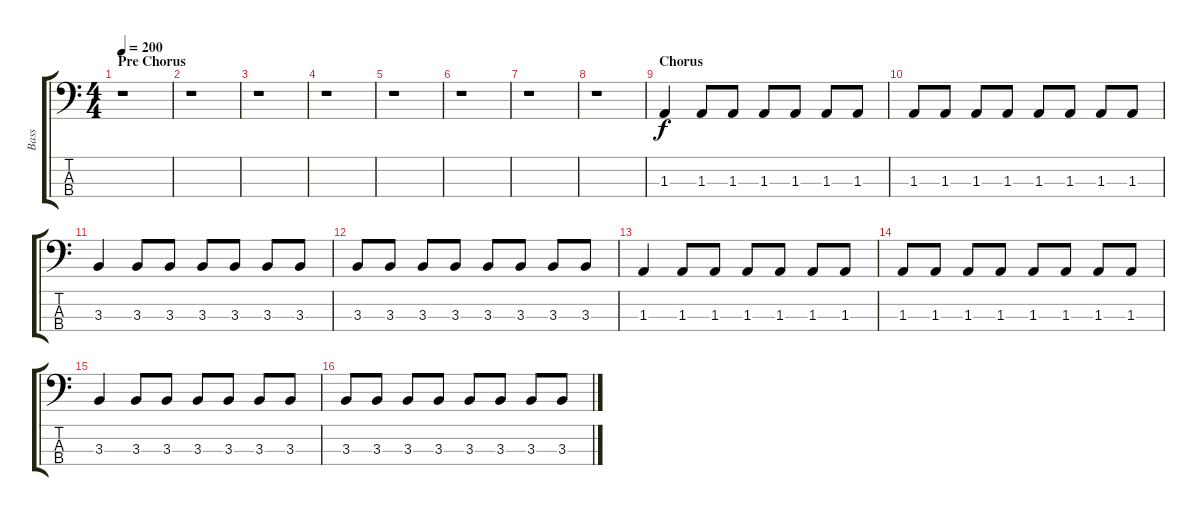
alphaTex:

\track ("Bass" "Bass") {instrument electricbasspick}
\staff {score tabs}
\tuning (Gb2 Db2 Ab1 Db1) {hide}
\ts (4 4)
\section ("" "Pre Chorus")
\tempo 200
\clef f4
\ks c
r.1{dy f} |
r.1 |
r.1 |
r.1 |
r.1 |
r.1 |
r.1 |
r.1 |
\section ("" "Chorus")
1.3.4 1.3.8 1.3.8 1.3.8 1.3.8 1.3.8 1.3.8 |
1.3.8 1.3.8 1.3.8 1.3.8 1.3.8 1.3.8 1.3.8 1.3.8 |
3.3.4 3.3.8 3.3.8 3.3.8 3.3.8 3.3.8 3.3.8 |
3.3.8 3.3.8 3.3.8 3.3.8 3.3.8 3.3.8 3.3.8 3.3.8 |
1.3.4 1.3.8 1.3.8 1.3.8 1.3.8 1.3.8 1.3.8 |
1.3.8 1.3.8 1.3.8 1.3.8 1.3.8 1.3.8 1.3.8 1.3.8 |
3.3.4 3.3.8 3.3.8 3.3.8 3.3.8 3.3.8 3.3.8 |
3.3.8 3.3.8 3.3.8 3.3.8 3.3.8 3.3.8 3.3.8 3.3.8
